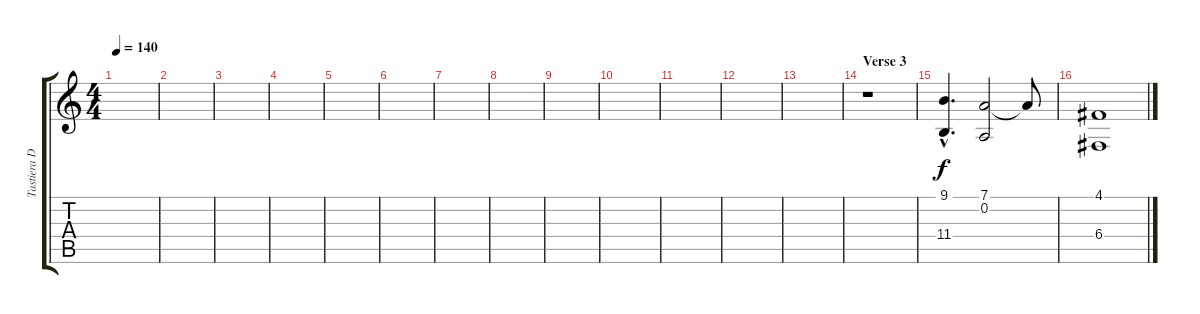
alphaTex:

\track ("Tastiera Dx" "Tastiera D") {instrument acousticgrandpiano}
\staff {score tabs}
\tuning (D4 A3 F3 C3 G2 D2) {hide}
\ts (4 4)
\tempo 140
\clef g2
\ks c
|
|
|
|
|
|
|
|
|
|
|
|
|
\section ("" "Verse 3")
r.1 |
(9.1{hac} 11.4{hac}).4{d} (7.1 0.2).2 7.1{t}.8 |
(4.1 6.4).1
